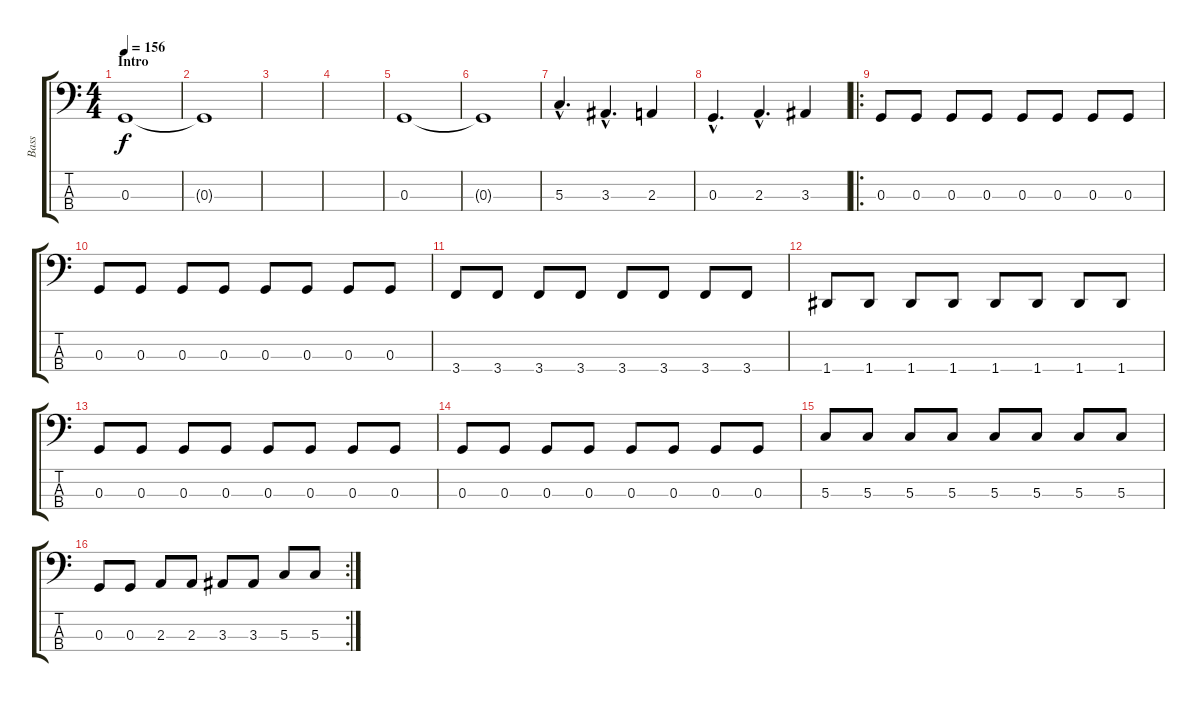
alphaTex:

\track ("Bass " "Bass ") {instrument electricbasspick}
\staff {score tabs}
\tuning (F2 C2 G1 D1) {hide}
\ts (4 4)
\section ("" "Intro")
\tempo 156
\clef f4
\ks c
0.3.1{dy f instrument electricbasspick} |
0.3{t}.1 |
|
|
0.3.1 |
0.3{t}.1 |
5.3{hac}.4{d} 3.3{hac}.4{d} 2.3.4 |
0.3{hac}.4{d} 2.3{hac}.4{d} 3.3.4 |
\ro
0.3.8 0.3.8 0.3.8 0.3.8 0.3.8 0.3.8 0.3.8 0.3.8 |
0.3.8 0.3.8 0.3.8 0.3.8 0.3.8 0.3.8 0.3.8 0.3.8 |
3.4.8 3.4.8 3.4.8 3.4.8 3.4.8 3.4.8 3.4.8 3.4.8 |
1.4.8 1.4.8 1.4.8 1.4.8 1.4.8 1.4.8 1.4.8 1.4.8 |
0.3.8 0.3.8 0.3.8 0.3.8 0.3.8 0.3.8 0.3.8 0.3.8 |
0.3.8 0.3.8 0.3.8 0.3.8 0.3.8 0.3.8 0.3.8 0.3.8 |
5.3.8 5.3.8 5.3.8 5.3.8 5.3.8 5.3.8 5.3.8 5.3.8 |
\rc 2
0.3.8 0.3.8 2.3.8 2.3.8 3.3.8 3.3.8 5.3.8 5.3.8
